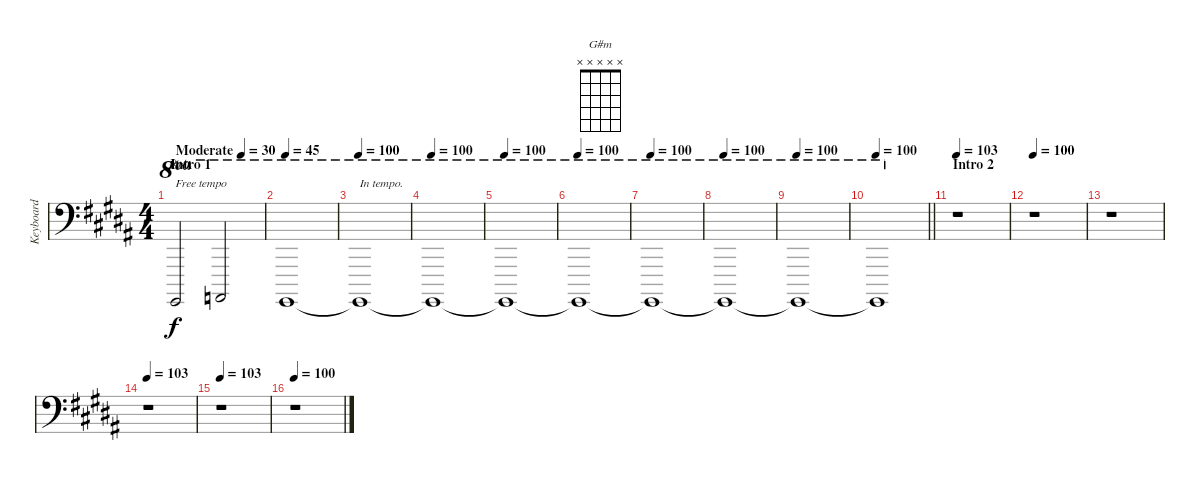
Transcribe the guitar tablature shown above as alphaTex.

\track ("Keyboard" "Keyboard") {instrument pad2warm}
\staff {score}
\tuning (E2 B1 Gb1 Db1 Ab0) {hide}
\chord ("G#m" x x x x x)
\ts (4 4)
\section ("" "Intro 1")
\tempo (30 "Moderate")
\clef f4
\ks g#minor
7.4.2{ch "G#m" ot 8va txt "Free tempo" dy f instrument pad2warm} 8.4.2{ot 8va} |
\tempo 45
7.4.1{ot 8va} |
\tempo 103
\tempo 100
7.4{t}.1{ot 8va txt "In tempo."} |
\tempo 100
7.4{t}.1{ot 8va} |
\tempo 100
7.4{t}.1{ot 8va} |
\tempo 100
7.4{t}.1{ot 8va} |
\tempo 100
7.4{t}.1{ot 8va} |
\tempo 100
7.4{t}.1{ot 8va} |
\tempo 100
7.4{t}.1{ot 8va} |
\tempo 100
\barLineRight lightlight
7.4{t}.1{ot 8va} |
\section ("" "Intro 2")
\tempo 103
r.1 |
\tempo 100
r.1 |
r.1 |
\tempo 103
r.1 |
\tempo 103
r.1 |
\tempo 100
r.1
